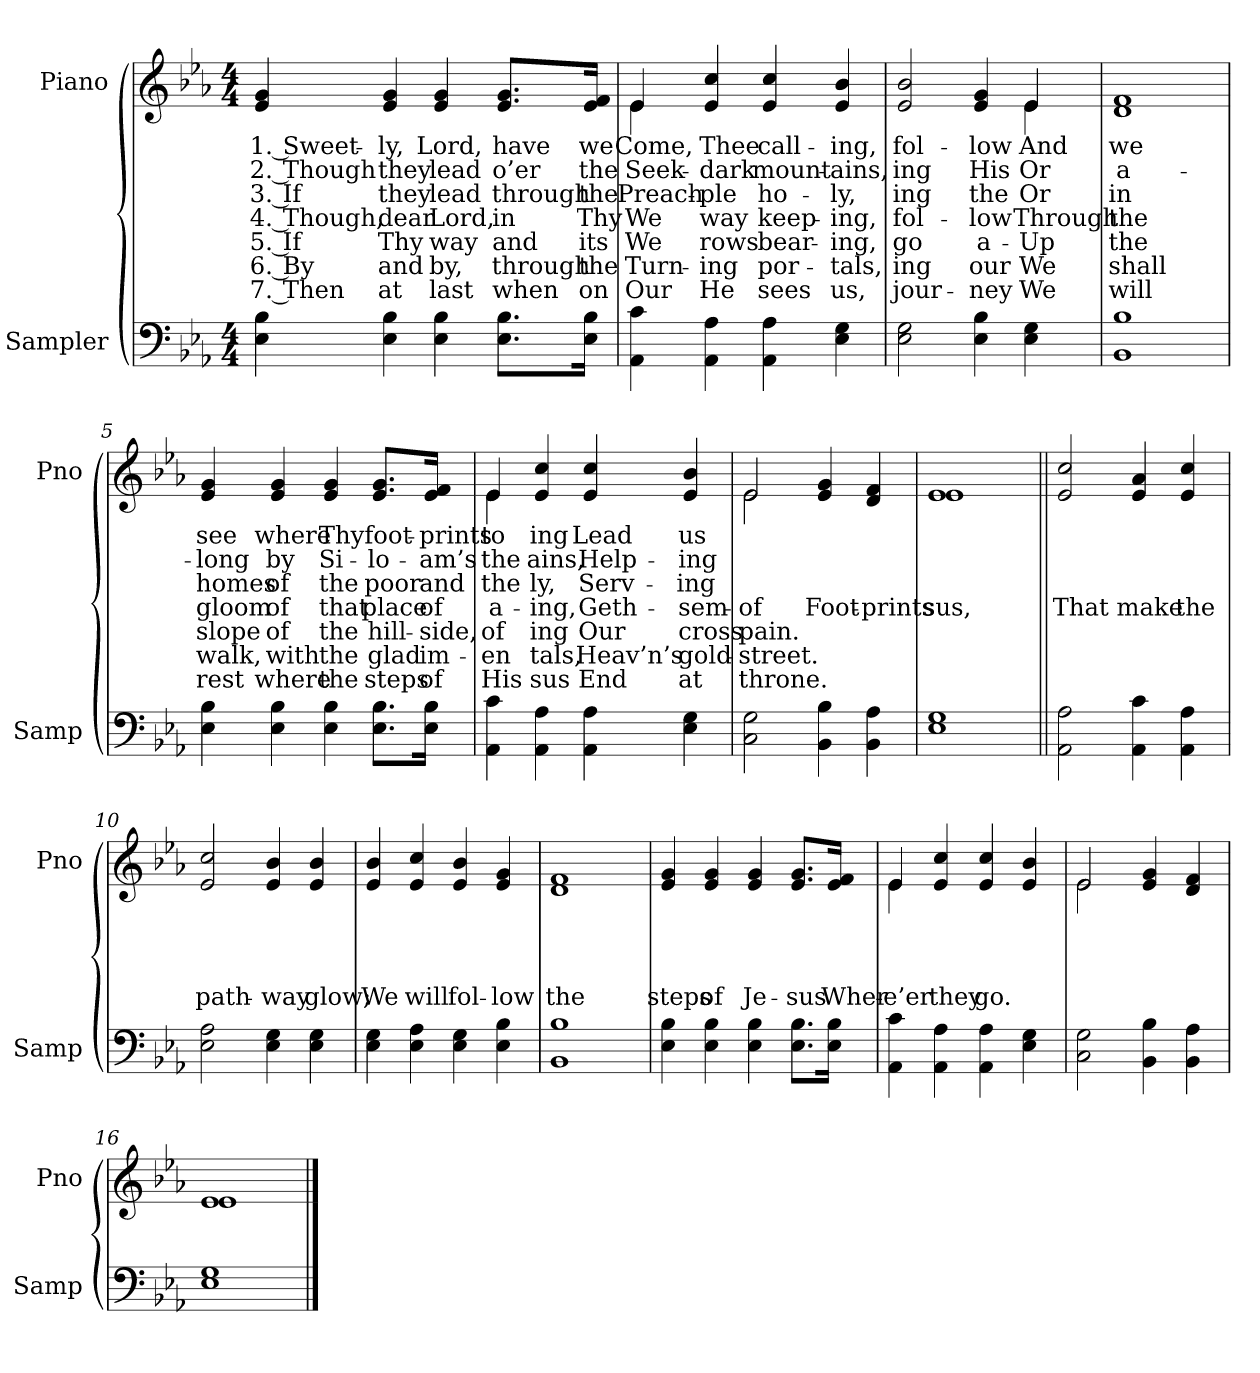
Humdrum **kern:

**kern	**kern	**text	**text	**text	**text	**text	**text	**text
*part2	*part1	*part1	*part1	*part1	*part1	*part1	*part1	*part1
*staff2	*staff1	*staff1	*staff1	*staff1	*staff1	*staff1	*staff1	*staff1
*I"Sampler	*I"Piano	*	*	*	*	*	*	*
*I'Samp	*I'Pno	*	*	*	*	*	*	*
*clefF4	*clefG2	*	*	*	*	*	*	*
*k[b-e-a-]	*k[b-e-a-]	*	*	*	*	*	*	*
*E-:	*E-:	*	*	*	*	*	*	*
*M4/4	*M4/4	*	*	*	*	*	*	*
=1	=1	=1	=1	=1	=1	=1	=1	=1
4E-\ 4B-\	4e-/ 4g/	1. Sweet-	2. Though	3. If	4. Though,	5. If	6. By	7. Then
4E-\ 4B-\	4e-/ 4g/	-ly,	they	they	dear	Thy	and	at
4E-\ 4B-\	4e-/ 4g/	Lord,	lead	lead	Lord,	way	by,	last
8.E-\ 8.B-\L	8.e-/ 8.g/L	have	o’er	through	in	and	through	when
16E-\ 16B-\Jk	16e-/ 16f/Jk	we	the	the	Thy	its	the	on
=2	=2	=2	=2	=2	=2	=2	=2	=2
*	*^	*	*	*	*	*	*	*
4AA-\ 4c\	4e-/	4e-	Come,	Seek-	Preach-	We	We	Turn-	Our
4AA-\ 4A-\	4e-/ 4cc/	2.ryy	Thee	dark	-ple	-way	-rows	-ing	He
4AA-\ 4A-\	4e-/ 4cc/	.	call-	mount-	ho-	keep-	bear-	por-	sees
4E-\ 4G\	4e-/ 4b-/	.	-ing,	-ains,	-ly,	-ing,	-ing,	-tals,	us,
=3	=3	=3	=3	=3	=3	=3	=3	=3	=3
2E-\ 2G\	2e-/ 2b-/	2.ryy	fol-	-ing	-ing	fol-	go	-ing	jour-
4E-\ 4B-\	4e-/ 4g/	.	-low	His	the	-low	a-	our	-ney
4E-\ 4G\	4e-/	4e-	And	Or	Or	Through	Up	We	We
*	*v	*v	*	*	*	*	*	*	*
=4	=4	=4	=4	=4	=4	=4	=4	=4
1BB-\ 1B-\	1d/ 1f/	we	a-	in	the	the	shall	will
=5	=5	=5	=5	=5	=5	=5	=5	=5
4E-\ 4B-\	4e-/ 4g/	see	-long	homes	gloom	slope	walk,	rest
4E-\ 4B-\	4e-/ 4g/	where	by	of	of	of	with	where
4E-\ 4B-\	4e-/ 4g/	Thy	Si-	the	that	the	the	the
8.E-\ 8.B-\L	8.e-/ 8.g/L	foot-	-lo-	poor	place	hill-	glad	steps
16E-\ 16B-\Jk	16e-/ 16f/Jk	-prints	-am’s	and	of	-side,	im-	of
=6	=6	=6	=6	=6	=6	=6	=6	=6
*	*^	*	*	*	*	*	*	*
4AA-\ 4c\	4e-/	4e-	to	the	the	-a-	of	-en	His
4AA-\ 4A-\	4e-/ 4cc/	2.ryy	-ing	-ains,	-ly,	-ing,	-ing	-tals,	-sus
4AA-\ 4A-\	4e-/ 4cc/	.	Lead	Help-	Serv-	Geth-	Our	Heav’n’s	End
4E-\ 4G\	4e-/ 4b-/	.	us	-ing	-ing	-sem-	cross	gold-	at
=7	=7	=7	=7	=7	=7	=7	=7	=7	=7
2C\ 2G\	2e-/	2e-	.	.	.	of	pain.	street.	throne.
4BB-\ 4B-\	4e-/ 4g/	2ryy	.	.	.	Foot-	.	.	.
4BB-\ 4A-\	4d/ 4f/	.	.	.	.	-prints	.	.	.
=8	=8	=8	=8	=8	=8	=8	=8	=8	=8
1E-\ 1G\	1e-/	1e-	.	.	.	-sus,	.	.	.
=9||	=9||	=9||	=9||	=9||	=9||	=9||	=9||	=9||	=9||
!	!LO:TX:t=Refrain	!	!	!	!	!	!	!	!
*	*v	*v	*	*	*	*	*	*	*
2AA-\ 2A-\	2e-/ 2cc/	.	.	.	That	.	.	.
4AA-\ 4c\	4e-/ 4a-/	.	.	.	make	.	.	.
4AA-\ 4A-\	4e-/ 4cc/	.	.	.	the	.	.	.
=10	=10	=10	=10	=10	=10	=10	=10	=10
2E-\ 2A-\	2e-/ 2cc/	.	.	.	path-	.	.	.
4E-\ 4G\	4e-/ 4b-/	.	.	.	-way	.	.	.
4E-\ 4G\	4e-/ 4b-/	.	.	.	glow;	.	.	.
=11	=11	=11	=11	=11	=11	=11	=11	=11
4E-\ 4G\	4e-/ 4b-/	.	.	.	We	.	.	.
4E-\ 4A-\	4e-/ 4cc/	.	.	.	will	.	.	.
4E-\ 4G\	4e-/ 4b-/	.	.	.	fol-	.	.	.
4E-\ 4B-\	4e-/ 4g/	.	.	.	-low	.	.	.
=12	=12	=12	=12	=12	=12	=12	=12	=12
1BB-\ 1B-\	1d/ 1f/	.	.	.	the	.	.	.
=13	=13	=13	=13	=13	=13	=13	=13	=13
4E-\ 4B-\	4e-/ 4g/	.	.	.	steps	.	.	.
4E-\ 4B-\	4e-/ 4g/	.	.	.	of	.	.	.
4E-\ 4B-\	4e-/ 4g/	.	.	.	Je-	.	.	.
8.E-\ 8.B-\L	8.e-/ 8.g/L	.	.	.	-sus	.	.	.
16E-\ 16B-\Jk	16e-/ 16f/Jk	.	.	.	Wher-	.	.	.
=14	=14	=14	=14	=14	=14	=14	=14	=14
*	*^	*	*	*	*	*	*	*
4AA-\ 4c\	4e-/	4e-	.	.	.	-e’er	.	.	.
4AA-\ 4A-\	4e-/ 4cc/	2.ryy	.	.	.	they	.	.	.
4AA-\ 4A-\	4e-/ 4cc/	.	.	.	.	go.	.	.	.
4E-\ 4G\	4e-/ 4b-/	.	.	.	.	.	.	.	.
=15	=15	=15	=15	=15	=15	=15	=15	=15	=15
2C\ 2G\	2e-/	2e-	.	.	.	.	.	.	.
4BB-\ 4B-\	4e-/ 4g/	2ryy	.	.	.	.	.	.	.
4BB-\ 4A-\	4d/ 4f/	.	.	.	.	.	.	.	.
=16	=16	=16	=16	=16	=16	=16	=16	=16	=16
1E-\ 1G\	1e-/	1e-	.	.	.	.	.	.	.
*	*v	*v	*	*	*	*	*	*	*
==	==	==	==	==	==	==	==	==
*-	*-	*-	*-	*-	*-	*-	*-	*-
